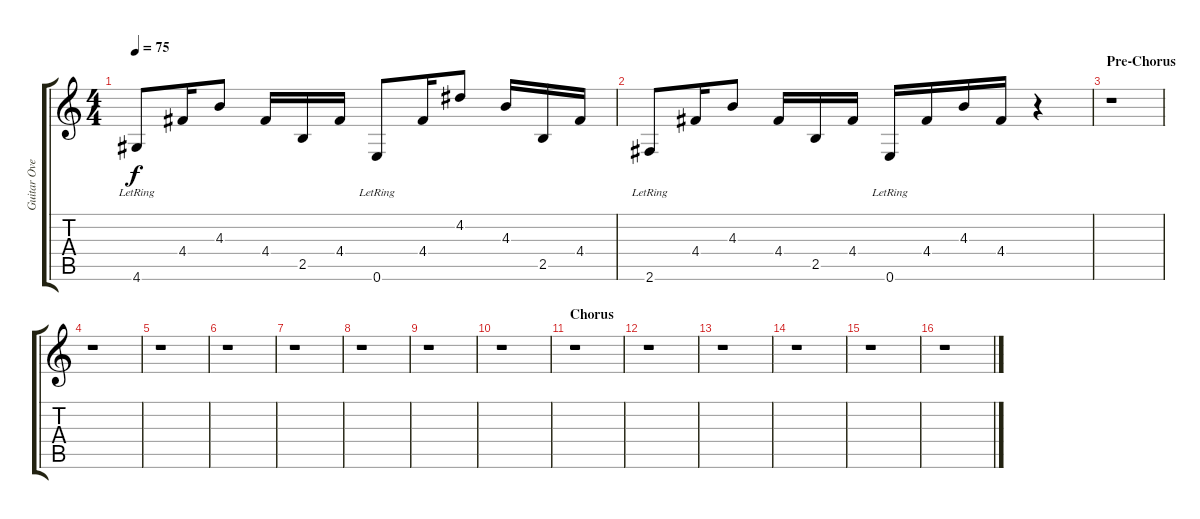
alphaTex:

\track ("Guitar Overdubs" "Guitar Ove") {instrument overdrivenguitar}
\staff {score tabs}
\tuning (E4 B3 G3 D3 A2 E2) {hide}
\ts (4 4)
\tempo 75
\clef g2
\ks c
4.6{lr}.8{dy f} 4.4.16 4.3.8 4.4.16 2.5.16 4.4.16 0.6{lr}.8 4.4.16 4.2.8 4.3.16 2.5.16 4.4.16 |
2.6{lr}.8 4.4.16 4.3.8 4.4.16 2.5.16 4.4.16 0.6{lr}.16 4.4.16 4.3.16 4.4.16 r.4 |
\section ("" "Pre-Chorus")
r.1 |
r.1 |
r.1 |
r.1 |
r.1 |
r.1 |
r.1 |
r.1 |
\section ("" "Chorus")
r.1 |
r.1 |
r.1 |
r.1 |
r.1 |
r.1
